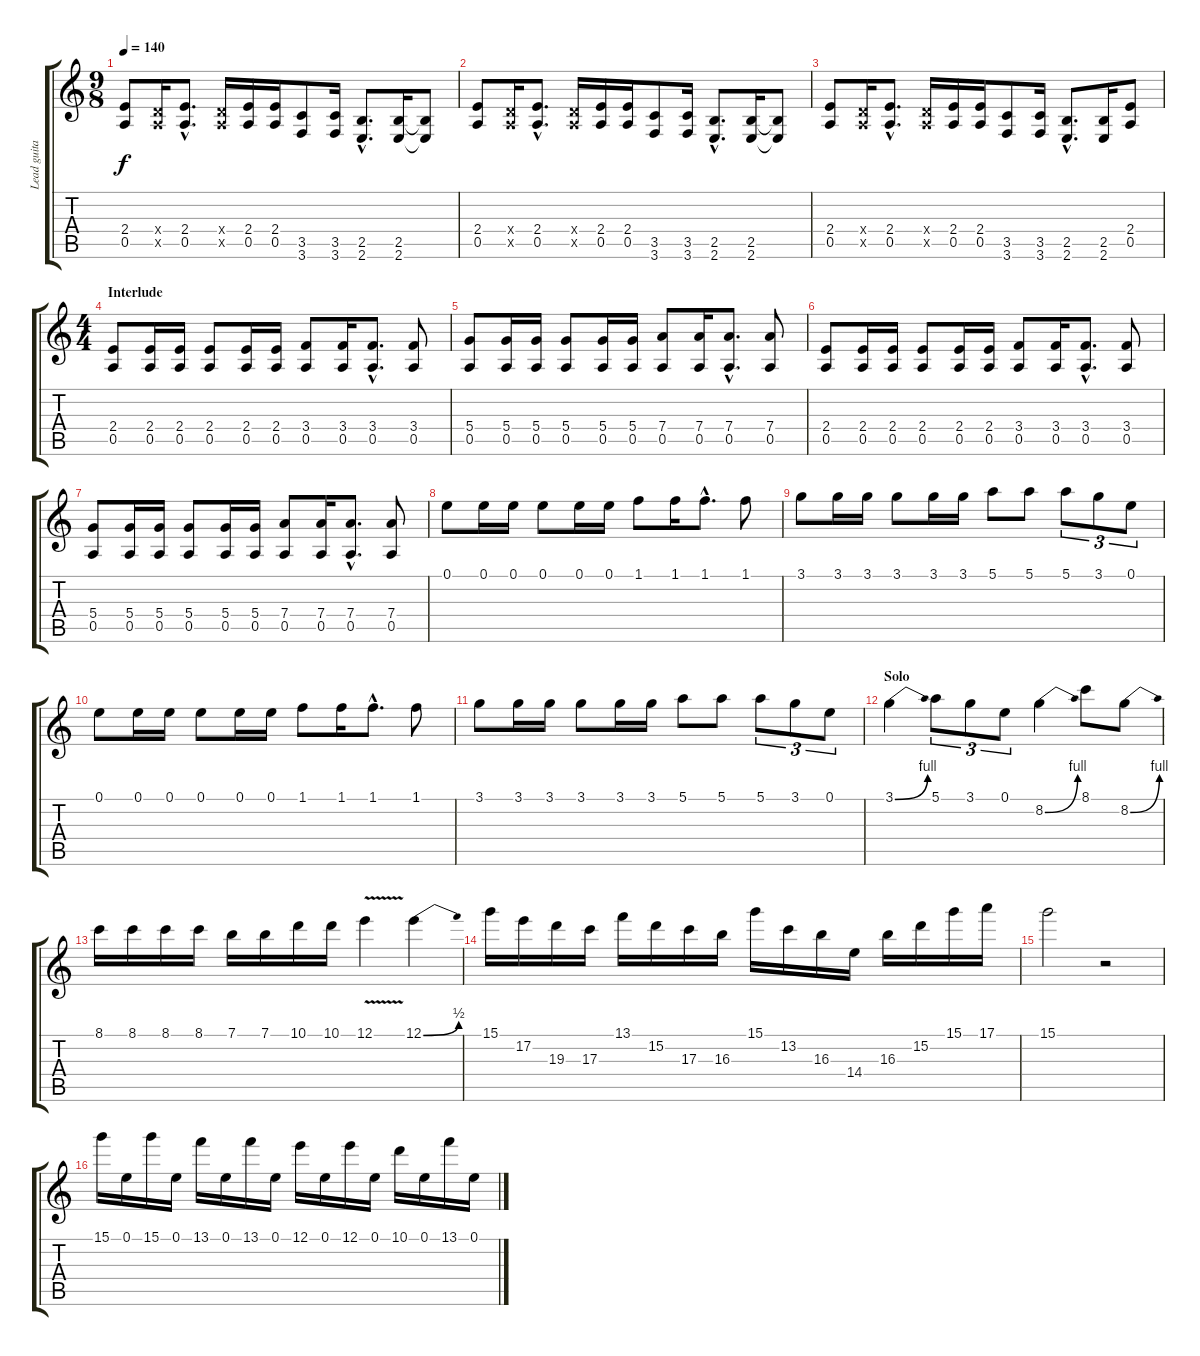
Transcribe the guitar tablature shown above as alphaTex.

\track ("Lead guitar" "Lead guita") {instrument distortionguitar}
\staff {score tabs}
\tuning (E4 B3 G3 D3 A2 D2) {hide}
\ts (9 8)
\tempo 140
\clef g2
\ks c
(2.4 0.5).8{dy f} (0.4{x} 0.5{x}).16 (2.4{hac} 0.5{hac}).8{d} (0.4{x} 0.5{x}).16 (2.4 0.5).16 (2.4 0.5).16 (3.5 3.6).8 (3.5 3.6).16 (2.5{hac} 2.6{hac}).8{d} (2.5 2.6).16 (2.5{t} 2.6{t}).8 |
(2.4 0.5).8 (0.4{x} 0.5{x}).16 (2.4{hac} 0.5{hac}).8{d} (0.4{x} 0.5{x}).16 (2.4 0.5).16 (2.4 0.5).16 (3.5 3.6).8 (3.5 3.6).16 (2.5{hac} 2.6{hac}).8{d} (2.5 2.6).16 (2.5{t} 2.6{t}).8 |
(2.4 0.5).8 (0.4{x} 0.5{x}).16 (2.4{hac} 0.5{hac}).8{d} (0.4{x} 0.5{x}).16 (2.4 0.5).16 (2.4 0.5).16 (3.5 3.6).8 (3.5 3.6).16 (2.5{hac} 2.6{hac}).8{d} (2.5 2.6).16 (2.4 0.5).8 |
\ts (4 4)
\section ("" "Interlude")
(2.4 0.5).8 (2.4 0.5).16 (2.4 0.5).16 (2.4 0.5).8 (2.4 0.5).16 (2.4 0.5).16 (3.4 0.5).8 (3.4 0.5).16 (3.4{hac} 0.5{hac}).8{d} (3.4 0.5).8 |
(5.4 0.5).8 (5.4 0.5).16 (5.4 0.5).16 (5.4 0.5).8 (5.4 0.5).16 (5.4 0.5).16 (7.4 0.5).8 (7.4 0.5).16 (7.4{hac} 0.5{hac}).8{d} (7.4 0.5).8 |
(2.4 0.5).8 (2.4 0.5).16 (2.4 0.5).16 (2.4 0.5).8 (2.4 0.5).16 (2.4 0.5).16 (3.4 0.5).8 (3.4 0.5).16 (3.4{hac} 0.5{hac}).8{d} (3.4 0.5).8 |
(5.4 0.5).8 (5.4 0.5).16 (5.4 0.5).16 (5.4 0.5).8 (5.4 0.5).16 (5.4 0.5).16 (7.4 0.5).8 (7.4 0.5).16 (7.4{hac} 0.5{hac}).8{d} (7.4 0.5).8 |
0.1.8 0.1.16 0.1.16 0.1.8 0.1.16 0.1.16 1.1.8 1.1.16 1.1{hac}.8{d} 1.1.8 |
3.1.8 3.1.16 3.1.16 3.1.8 3.1.16 3.1.16 5.1.8 5.1.8 5.1.8{tu (3 2)} 3.1.8{tu (3 2)} 0.1.8{tu (3 2)} |
0.1.8 0.1.16 0.1.16 0.1.8 0.1.16 0.1.16 1.1.8 1.1.16 1.1{hac}.8{d} 1.1.8 |
3.1.8 3.1.16 3.1.16 3.1.8 3.1.16 3.1.16 5.1.8 5.1.8 5.1.8{tu (3 2)} 3.1.8{tu (3 2)} 0.1.8{tu (3 2)} |
\section ("" "Solo")
3.1{be (bend 0 0 60 4)}.4 5.1.8{tu (3 2)} 3.1.8{tu (3 2)} 0.1.8{tu (3 2)} 8.2{be (bend 0 0 60 4)}.4 8.1.8 8.2{be (bend 0 0 60 4)}.8 |
8.1.16 8.1.16 8.1.16 8.1.16 7.1.16 7.1.16 10.1.16 10.1.16 12.1{v}.4 12.1{be (bend 0 0 60 2)}.4 |
15.1.16 17.2.16 19.3.16 17.3.16 13.1.16 15.2.16 17.3.16 16.3.16 15.1.16 13.2.16 16.3.16 14.4.16 16.3.16 15.2.16 15.1.16 17.1.16 |
15.1.2 r.2 |
15.1.16 0.1.16 15.1.16 0.1.16 13.1.16 0.1.16 13.1.16 0.1.16 12.1.16 0.1.16 12.1.16 0.1.16 10.1.16 0.1.16 13.1.16 0.1.16
